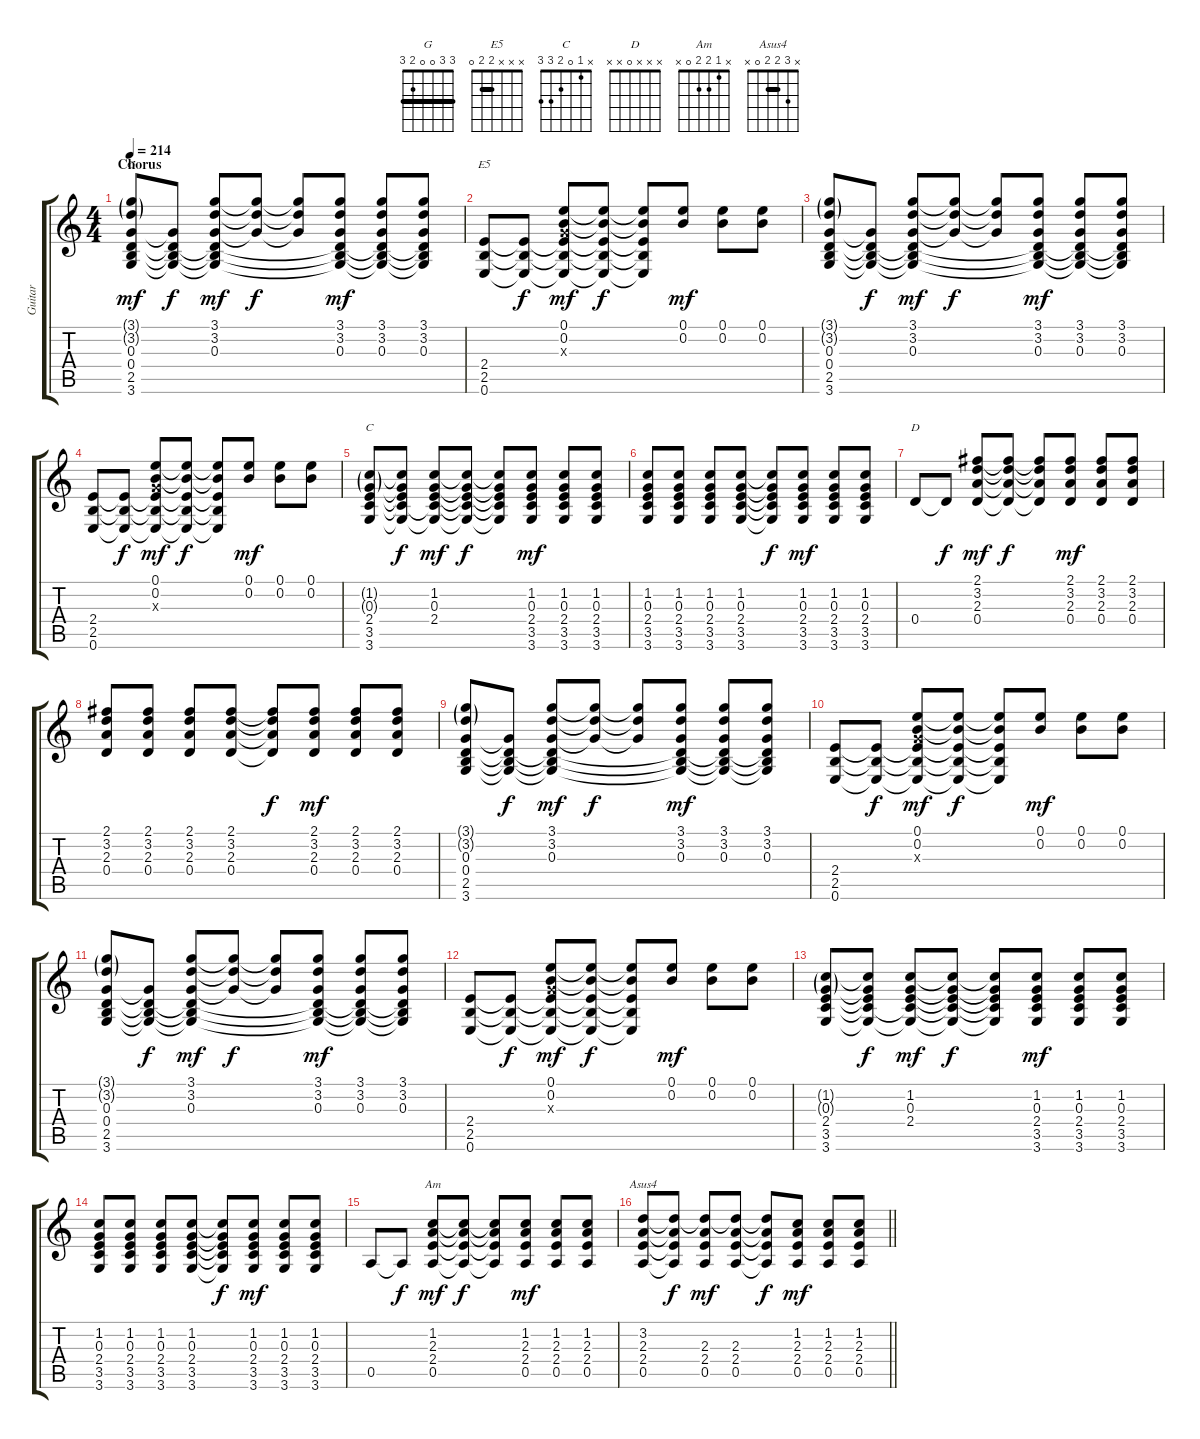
\track ("Guitar" "Guitar") {instrument distortionguitar}
\staff {score tabs}
\tuning (E4 B3 G3 D3 A2 E2) {hide}
\chord ("G" 3 3 0 0 2 3) {barre 3}
\chord ("E5" x x x 2 2 0) {barre 2}
\chord ("C" x 1 0 2 3 3)
\chord ("D" x x x 0 x x)
\chord ("Am" x 1 2 2 0 x)
\chord ("Asus4" x 3 2 2 0 x) {barre 2}
\ts (4 4)
\section ("" "Chorus")
\tempo 214
\clef g2
\ks c
(3.1{g} 3.2{g} 0.3 0.4 2.5 3.6).8{ch "G" dy mf} (0.3{t} 0.4{t} 2.5{t} 3.6{t}).8{dy f} (3.1 3.2 0.3 0.4{t} 2.5{t} 3.6{t}).8{dy mf} (3.1{t} 3.2{t} 0.3{t}).8{dy f} (3.1{t} 3.2{t} 0.3{t}).8 (3.1 3.2 0.3 0.4{t} 2.5{t} 3.6{t}).8{dy mf} (3.1 3.2 0.3 0.4{t} 2.5{t} 3.6{t}).8 (3.1 3.2 0.3 0.4{t} 2.5{t} 3.6{t}).8 |
(2.4 2.5 0.6).8{ch "E5"} (2.4{t} 2.5{t} 0.6{t}).8{dy f} (0.1 0.2 0.3{x} 2.4{t} 2.5{t} 0.6{t}).8{dy mf} (0.1{t} 0.2{t} 2.4{t} 2.5{t} 0.6{t}).8{dy f} (0.1{t} 0.2{t} 2.4{t} 2.5{t} 0.6{t}).8 (0.1 0.2).8{dy mf} (0.1 0.2).8 (0.1 0.2).8 |
(3.1{g} 3.2{g} 0.3 0.4 2.5 3.6).8 (0.3{t} 0.4{t} 2.5{t} 3.6{t}).8{dy f} (3.1 3.2 0.3 0.4{t} 2.5{t} 3.6{t}).8{dy mf} (3.1{t} 3.2{t} 0.3{t}).8{dy f} (3.1{t} 3.2{t} 0.3{t}).8 (3.1 3.2 0.3 0.4{t} 2.5{t} 3.6{t}).8{dy mf} (3.1 3.2 0.3 0.4{t} 2.5{t} 3.6{t}).8 (3.1 3.2 0.3 0.4{t} 2.5{t} 3.6{t}).8 |
(2.4 2.5 0.6).8 (2.4{t} 2.5{t} 0.6{t}).8{dy f} (0.1 0.2 0.3{x} 2.4{t} 2.5{t} 0.6{t}).8{dy mf} (0.1{t} 0.2{t} 2.4{t} 2.5{t} 0.6{t}).8{dy f} (0.1{t} 0.2{t} 2.4{t} 2.5{t} 0.6{t}).8 (0.1 0.2).8{dy mf} (0.1 0.2).8 (0.1 0.2).8 |
(1.2{g} 0.3{g} 2.4 3.5 3.6).8{ch "C"} (1.2{t} 0.3{t} 2.4{t} 3.5{t} 3.6{t}).8{dy f} (1.2 0.3 2.4 3.5{t} 3.6{t}).8{dy mf} (1.2{t} 0.3{t} 2.4{t} 3.5{t} 3.6{t}).8{dy f} (1.2{t} 0.3{t} 2.4{t} 3.5{t} 3.6{t}).8 (1.2 0.3 2.4 3.5 3.6).8{dy mf} (1.2 0.3 2.4 3.5 3.6).8 (1.2 0.3 2.4 3.5 3.6).8 |
(1.2 0.3 2.4 3.5 3.6).8 (1.2 0.3 2.4 3.5 3.6).8 (1.2 0.3 2.4 3.5 3.6).8 (1.2 0.3 2.4 3.5 3.6).8 (1.2{t} 0.3{t} 2.4{t} 3.5{t} 3.6{t}).8{dy f} (1.2 0.3 2.4 3.5 3.6).8{dy mf} (1.2 0.3 2.4 3.5 3.6).8 (1.2 0.3 2.4 3.5 3.6).8 |
0.4.8{ch "D"} 0.4{t}.8{dy f} (2.1 3.2 2.3 0.4).8{dy mf} (2.1{t} 3.2{t} 2.3{t} 0.4{t}).8{dy f} (2.1{t} 3.2{t} 2.3{t} 0.4{t}).8 (2.1 3.2 2.3 0.4).8{dy mf} (2.1 3.2 2.3 0.4).8 (2.1 3.2 2.3 0.4).8 |
(2.1 3.2 2.3 0.4).8 (2.1 3.2 2.3 0.4).8 (2.1 3.2 2.3 0.4).8 (2.1 3.2 2.3 0.4).8 (2.1{t} 3.2{t} 2.3{t} 0.4{t}).8{dy f} (2.1 3.2 2.3 0.4).8{dy mf} (2.1 3.2 2.3 0.4).8 (2.1 3.2 2.3 0.4).8 |
(3.1{g} 3.2{g} 0.3 0.4 2.5 3.6).8 (0.3{t} 0.4{t} 2.5{t} 3.6{t}).8{dy f} (3.1 3.2 0.3 0.4{t} 2.5{t} 3.6{t}).8{dy mf} (3.1{t} 3.2{t} 0.3{t}).8{dy f} (3.1{t} 3.2{t} 0.3{t}).8 (3.1 3.2 0.3 0.4{t} 2.5{t} 3.6{t}).8{dy mf} (3.1 3.2 0.3 0.4{t} 2.5{t} 3.6{t}).8 (3.1 3.2 0.3 0.4{t} 2.5{t} 3.6{t}).8 |
(2.4 2.5 0.6).8 (2.4{t} 2.5{t} 0.6{t}).8{dy f} (0.1 0.2 0.3{x} 2.4{t} 2.5{t} 0.6{t}).8{dy mf} (0.1{t} 0.2{t} 2.4{t} 2.5{t} 0.6{t}).8{dy f} (0.1{t} 0.2{t} 2.4{t} 2.5{t} 0.6{t}).8 (0.1 0.2).8{dy mf} (0.1 0.2).8 (0.1 0.2).8 |
(3.1{g} 3.2{g} 0.3 0.4 2.5 3.6).8 (0.3{t} 0.4{t} 2.5{t} 3.6{t}).8{dy f} (3.1 3.2 0.3 0.4{t} 2.5{t} 3.6{t}).8{dy mf} (3.1{t} 3.2{t} 0.3{t}).8{dy f} (3.1{t} 3.2{t} 0.3{t}).8 (3.1 3.2 0.3 0.4{t} 2.5{t} 3.6{t}).8{dy mf} (3.1 3.2 0.3 0.4{t} 2.5{t} 3.6{t}).8 (3.1 3.2 0.3 0.4{t} 2.5{t} 3.6{t}).8 |
(2.4 2.5 0.6).8 (2.4{t} 2.5{t} 0.6{t}).8{dy f} (0.1 0.2 0.3{x} 2.4{t} 2.5{t} 0.6{t}).8{dy mf} (0.1{t} 0.2{t} 2.4{t} 2.5{t} 0.6{t}).8{dy f} (0.1{t} 0.2{t} 2.4{t} 2.5{t} 0.6{t}).8 (0.1 0.2).8{dy mf} (0.1 0.2).8 (0.1 0.2).8 |
(1.2{g} 0.3{g} 2.4 3.5 3.6).8 (1.2{t} 0.3{t} 2.4{t} 3.5{t} 3.6{t}).8{dy f} (1.2 0.3 2.4 3.5{t} 3.6{t}).8{dy mf} (1.2{t} 0.3{t} 2.4{t} 3.5{t} 3.6{t}).8{dy f} (1.2{t} 0.3{t} 2.4{t} 3.5{t} 3.6{t}).8 (1.2 0.3 2.4 3.5 3.6).8{dy mf} (1.2 0.3 2.4 3.5 3.6).8 (1.2 0.3 2.4 3.5 3.6).8 |
(1.2 0.3 2.4 3.5 3.6).8 (1.2 0.3 2.4 3.5 3.6).8 (1.2 0.3 2.4 3.5 3.6).8 (1.2 0.3 2.4 3.5 3.6).8 (1.2{t} 0.3{t} 2.4{t} 3.5{t} 3.6{t}).8{dy f} (1.2 0.3 2.4 3.5 3.6).8{dy mf} (1.2 0.3 2.4 3.5 3.6).8 (1.2 0.3 2.4 3.5 3.6).8 |
0.5.8 0.5{t}.8{dy f} (1.2 2.3 2.4 0.5).8{ch "Am" dy mf} (1.2{t} 2.3{t} 2.4{t} 0.5{t}).8{dy f} (1.2{t} 2.3{t} 2.4{t} 0.5{t}).8 (1.2 2.3 2.4 0.5).8{dy mf} (1.2 2.3 2.4 0.5).8 (1.2 2.3 2.4 0.5).8 |
\barLineRight lightlight
(3.2 2.3 2.4 0.5).8{ch "Asus4"} (3.2{t} 2.3{t} 2.4{t} 0.5{t}).8{dy f} (3.2{t} 2.3 2.4 0.5).8{dy mf} (3.2{t} 2.3 2.4 0.5).8 (3.2{t} 2.3{t} 2.4{t} 0.5{t}).8{dy f} (1.2 2.3 2.4 0.5).8{dy mf} (1.2 2.3 2.4 0.5).8 (1.2 2.3 2.4 0.5).8
